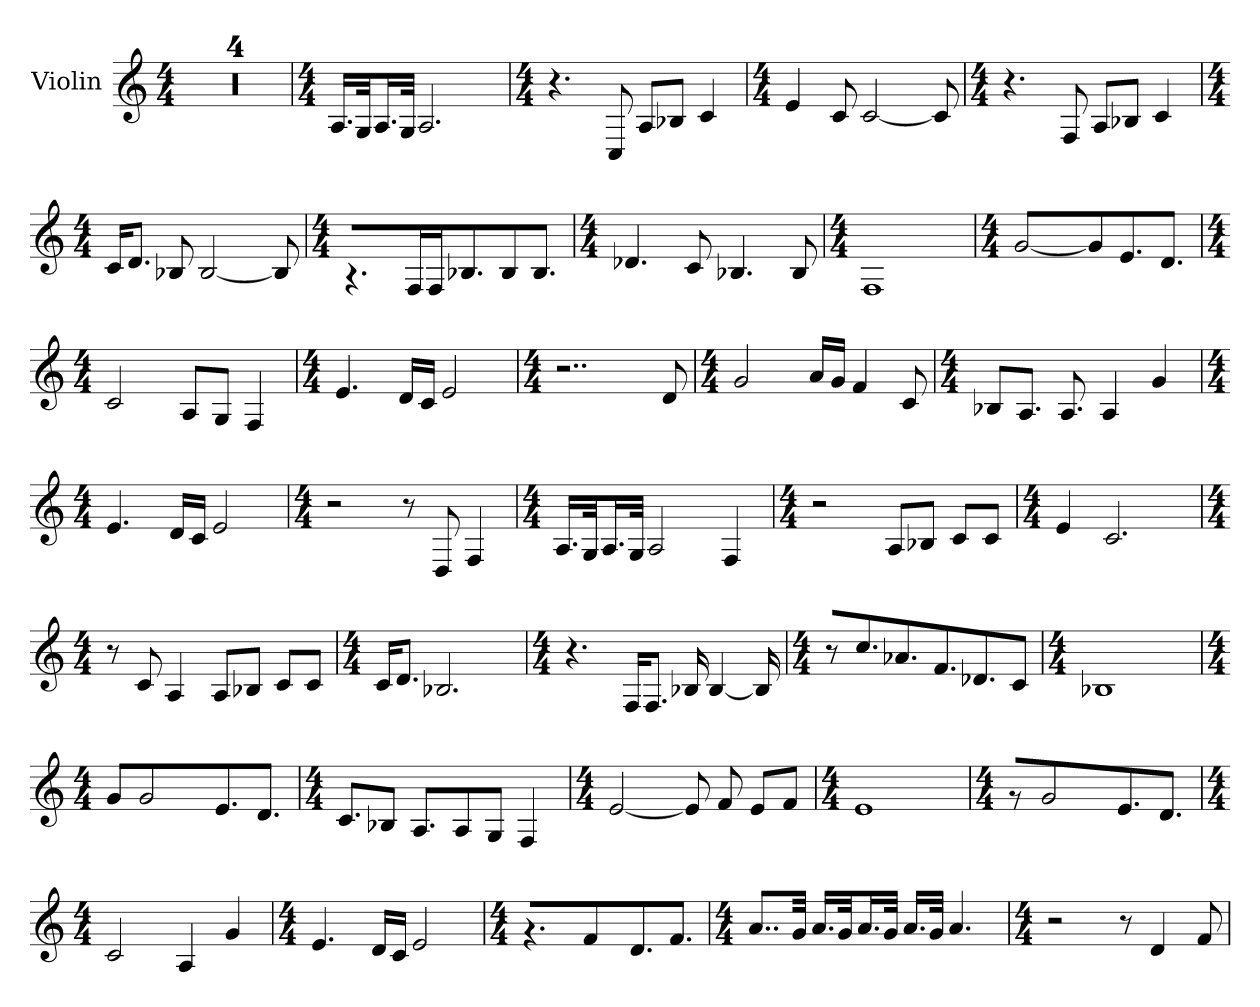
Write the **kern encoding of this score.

**kern
*part1
*staff1
*I"Violin
*I'Vln
*M4/4
=
1r
=
*M4/4
1r
=
*M4/4
1r
=
*M4/4
1r
=
*M4/4
16.ALL
32GJk
16.AL
32GJJk
2.A
=
*M4/4
4.r
8C
8AL
8B-XJ
4c
=
*M4/4
4e
8c
[2c
8c]
=
*M4/4
4.r
8F
8AL
8B-XJ
4c
=
*M4/4
16cKL
8.dJ
8B-X
[2B-
8B-]
=
*M4/4
4.r
16FLL
16FJJ
8.B-XL
8B-J
8.B-J
=
*M4/4
4.d-X
8c
4.B-X
8B-
=
*M4/4
1F
=
*M4/4
[2g
8g]
8.e
8.dJ
=
*M4/4
2c
8AL
8GJ
4F
=
*M4/4
4.e
16dLL
16cJJ
2e
=
*M4/4
2..r
8d
=
*M4/4
2g
16aLL
16gJJ
4f
8c
=
*M4/4
8B-XL
8.AJ
8.A
4A
4g
=
*M4/4
4.e
16dLL
16cJJ
2e
=
*M4/4
2r
8r
8D
4F
=
*M4/4
16.ALL
32GJk
16.AL
32GJJk
2A
4F
=
*M4/4
2r
8AL
8B-XJ
8cL
8cJ
=
*M4/4
4e
2.c
=
*M4/4
8r
8c
4A
8AL
8B-XJ
8cL
8cJ
=
*M4/4
16cKL
8.dJ
2.B-X
=
*M4/4
4.r
16FKL
8.FJ
16B-X
[4B-
16B-]
=
*M4/4
8r
8.cc
8.a-XL
8.f
8.d-XJ
8cJ
=
*M4/4
1B-X
=
*M4/4
8g
2g
8.e
8.dJ
=
*M4/4
8.cL
8B-XJ
8.AL
8A
8GJ
4F
=
*M4/4
[2e
8e]
8f
8eL
8fJ
=
*M4/4
1e
=
*M4/4
8r
2g
8.e
8.dJ
=
*M4/4
2c
4A
4g
=
*M4/4
4.e
16dLL
16cJJ
2e
=
*M4/4
4.r
4f
8.d
8.fJ
=
*M4/4
8..aL
32gJkk
16.aLL
32gJk
16.aL
32gJJk
16.aLL
32gJJk
4.a
=
*M4/4
2r
8r
4d
8f
=
*-
